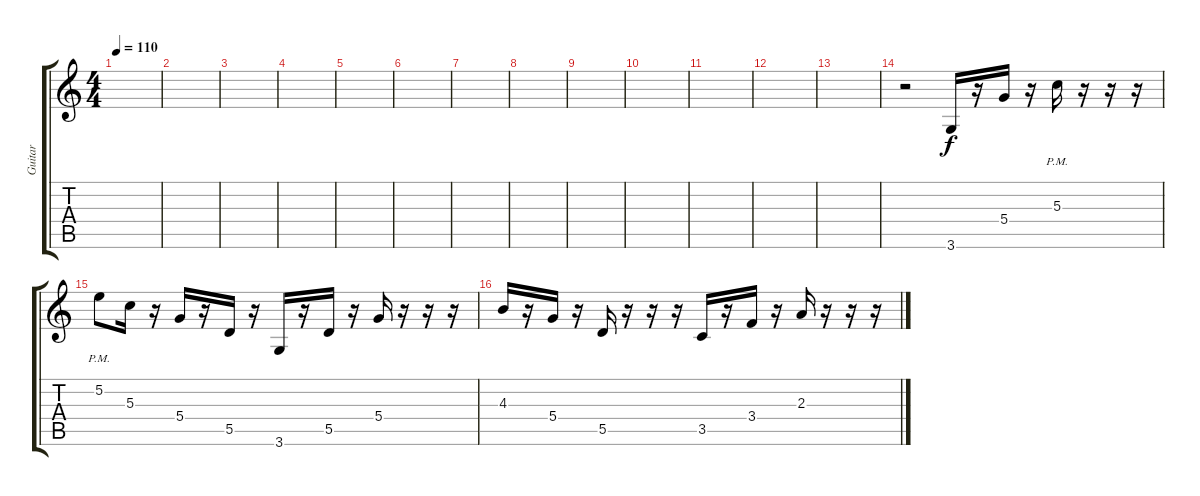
\track ("Guitar" "Guitar") {instrument distortionguitar}
\staff {score tabs}
\tuning (E4 B3 G3 D3 A2 E2) {hide}
\ts (4 4)
\tempo 110
\clef g2
\ks c
|
|
|
|
|
|
|
|
|
|
|
|
|
r.2 3.6.16 r.16 5.4.16 r.16 5.3{pm}.16 r.16 r.16 r.16 |
5.2{pm}.8 5.3.16 r.16 5.4.16 r.16 5.5.16 r.16 3.6.16 r.16 5.5.16 r.16 5.4.16 r.16 r.16 r.16 |
4.3.16 r.16 5.4.16 r.16 5.5.16 r.16 r.16 r.16 3.5.16 r.16 3.4.16 r.16 2.3.16 r.16 r.16 r.16
